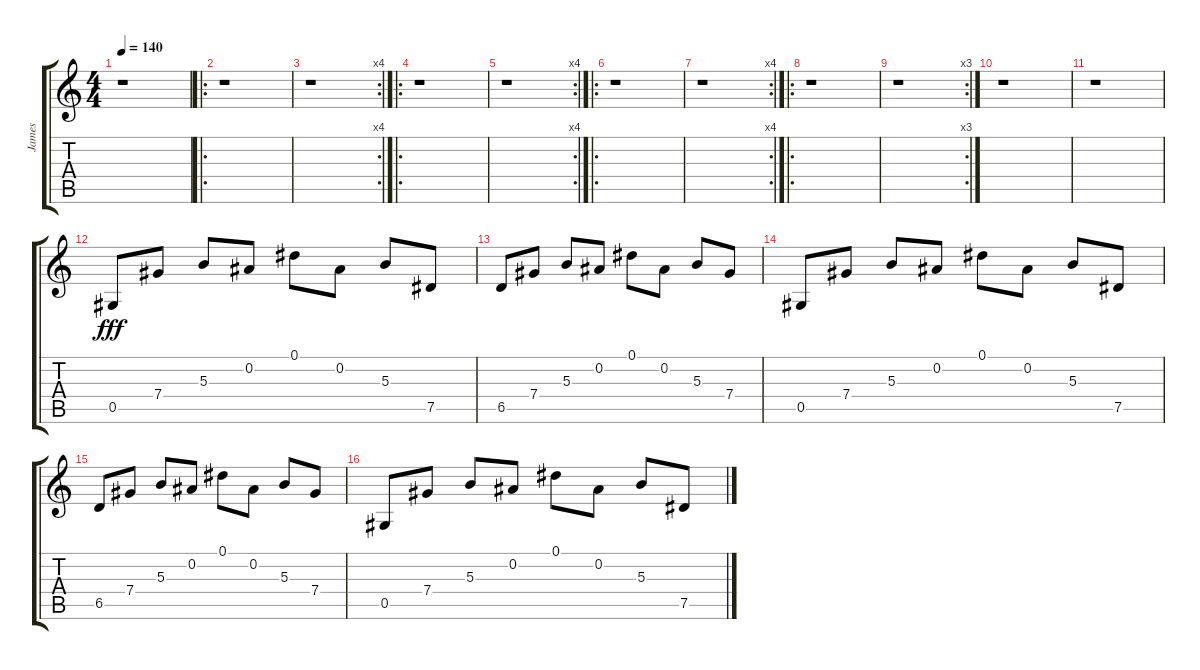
\track ("James" "James") {instrument overdrivenguitar}
\staff {score tabs}
\tuning (Eb4 Bb3 Gb3 Db3 Ab2 Eb2) {hide}
\ts (4 4)
\tempo 140
\clef g2
\ks c
r.1{dy fff} |
\ro
r.1 |
\rc 4
r.1 |
\ro
r.1 |
\rc 4
r.1 |
\ro
r.1 |
\rc 4
r.1 |
\ro
r.1 |
\rc 3
r.1 |
r.1 |
r.1 |
0.5.8 7.4.8 5.3.8 0.2.8 0.1.8 0.2.8 5.3.8 7.5.8 |
6.5.8 7.4.8 5.3.8 0.2.8 0.1.8 0.2.8 5.3.8 7.4.8 |
0.5.8 7.4.8 5.3.8 0.2.8 0.1.8 0.2.8 5.3.8 7.5.8 |
6.5.8 7.4.8 5.3.8 0.2.8 0.1.8 0.2.8 5.3.8 7.4.8 |
0.5.8 7.4.8 5.3.8 0.2.8 0.1.8 0.2.8 5.3.8 7.5.8
